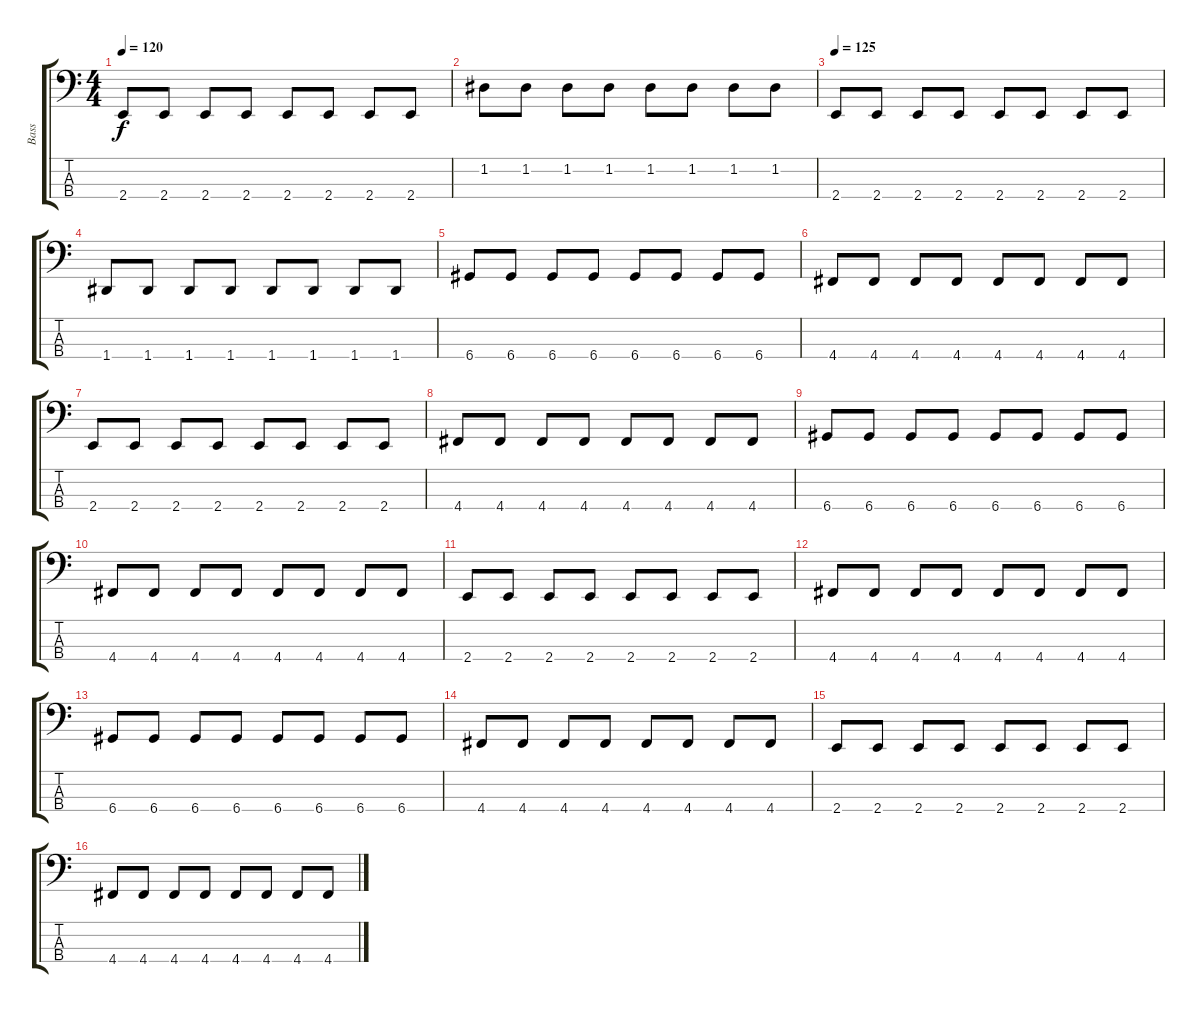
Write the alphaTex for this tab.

\track ("Bass" "Bass") {instrument electricbassfinger}
\staff {score tabs}
\tuning (G2 D2 A1 D1) {hide}
\ts (4 4)
\tempo 120
\clef f4
\ks c
2.4.8{dy f} 2.4.8 2.4.8 2.4.8 2.4.8 2.4.8 2.4.8 2.4.8 |
1.2.8 1.2.8 1.2.8 1.2.8 1.2.8 1.2.8 1.2.8 1.2.8 |
\tempo 125
2.4.8 2.4.8 2.4.8 2.4.8 2.4.8 2.4.8 2.4.8 2.4.8 |
1.4.8 1.4.8 1.4.8 1.4.8 1.4.8 1.4.8 1.4.8 1.4.8 |
6.4.8 6.4.8 6.4.8 6.4.8 6.4.8 6.4.8 6.4.8 6.4.8 |
4.4.8 4.4.8 4.4.8 4.4.8 4.4.8 4.4.8 4.4.8 4.4.8 |
2.4.8 2.4.8 2.4.8 2.4.8 2.4.8 2.4.8 2.4.8 2.4.8 |
4.4.8 4.4.8 4.4.8 4.4.8 4.4.8 4.4.8 4.4.8 4.4.8 |
6.4.8 6.4.8 6.4.8 6.4.8 6.4.8 6.4.8 6.4.8 6.4.8 |
4.4.8 4.4.8 4.4.8 4.4.8 4.4.8 4.4.8 4.4.8 4.4.8 |
2.4.8 2.4.8 2.4.8 2.4.8 2.4.8 2.4.8 2.4.8 2.4.8 |
4.4.8 4.4.8 4.4.8 4.4.8 4.4.8 4.4.8 4.4.8 4.4.8 |
6.4.8 6.4.8 6.4.8 6.4.8 6.4.8 6.4.8 6.4.8 6.4.8 |
4.4.8 4.4.8 4.4.8 4.4.8 4.4.8 4.4.8 4.4.8 4.4.8 |
2.4.8 2.4.8 2.4.8 2.4.8 2.4.8 2.4.8 2.4.8 2.4.8 |
4.4.8 4.4.8 4.4.8 4.4.8 4.4.8 4.4.8 4.4.8 4.4.8
